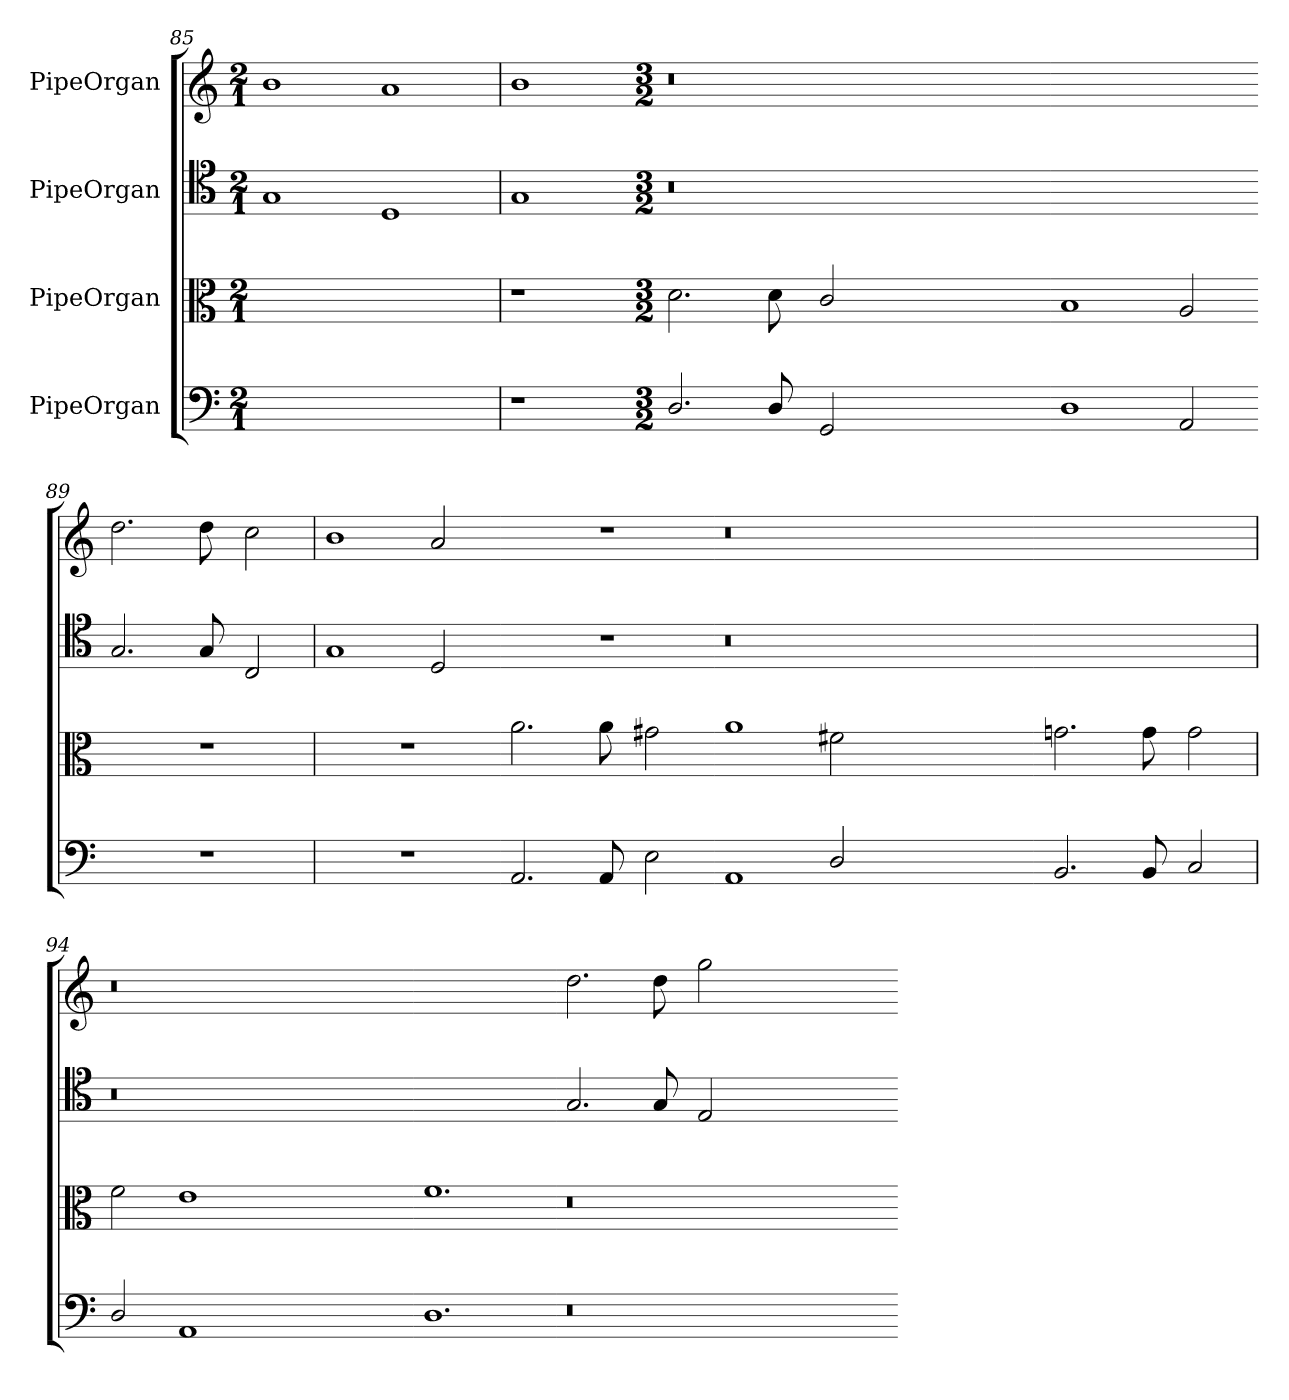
**kern	**kern	**kern	**kern
*part4	*part3	*part2	*part1
*staff4	*staff3	*staff2	*staff1
*I"PipeOrgan	*I"PipeOrgan	*I"PipeOrgan	*I"PipeOrgan
*clefF4	*clefC3	*clefC4	*clefG2
*k[]	*k[]	*k[]	*k[]
*C:	*C:	*C:	*C:
*M2/1	*M2/1	*M2/1	*M2/1
=85	=85	=85	=85
0ryy	0ryy	1G	1b
.	.	1D	1a
=86	=86	=86	=86
1r	1r	1G	1b
=87-	=87-	=87-	=87-
*M3/2	*M3/2	*M3/2	*M3/2
2.D/	2.d\	0.r	0.r
!LO:N:vis=8	!LO:N:vis=8	!	!
4D/	4d\	.	.
2GG/	2c/	.	.
1.ryy	1.ryy	.	.
=88-	=88-	=88-	=88-
1D	1B	1.ryy	1.ryy
2AA/	2A/	.	.
=89-	=89-	=89-	=89-
1.r	1.r	2.G/	2.dd\
!	!	!LO:N:vis=8	!LO:N:vis=8
.	.	4G/	4dd\
.	.	2C/	2cc\
=90	=90	=90	=90
1.r	1.r	1G	1b
.	.	2D/	2a/
=91-	=91-	=91-	=91-
2.AA/	2.a\	1.r	1.r
!LO:N:vis=8	!LO:N:vis=8	!	!
4AA/	4a\	.	.
2E\	2g#X\	.	.
=92-	=92-	=92-	=92-
1AA	1a	0.r	0.r
2D/	2f#X\	.	.
1.ryy	1.ryy	.	.
=93-	=93-	=93-	=93-
2.BB/	2.gn\	1.ryy	1.ryy
!LO:N:vis=8	!LO:N:vis=8	!	!
4BB/	4g\	.	.
2C/	2g\	.	.
=94	=94	=94	=94
2D/	2f\	0.r	0.r
1AA	1e	.	.
1.ryy	1.ryy	.	.
=95-	=95-	=95-	=95-
1.D	1.f	1.ryy	1.ryy
=96-	=96-	=96-	=96-
0.r	0.r	2.G/	2.dd\
!	!	!LO:N:vis=8	!LO:N:vis=8
.	.	4G/	4dd\
.	.	2E/	2gg\
.	.	1.ryy	1.ryy
=-	=-	=-	=-
*-	*-	*-	*-
